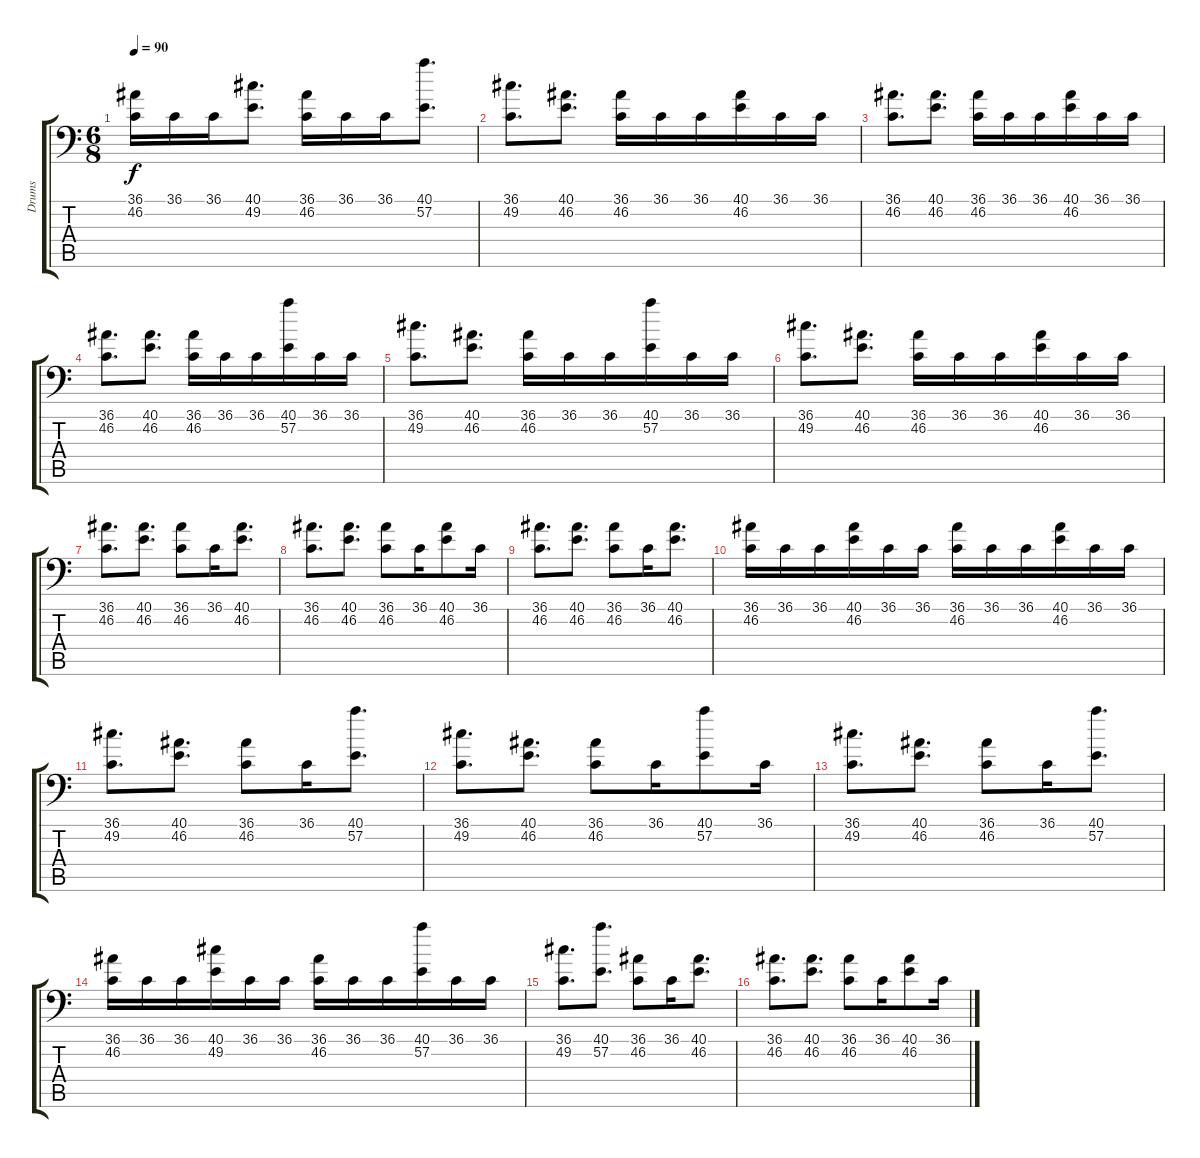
\track ("Drums" "Drums") {instrument acousticgrandpiano}
\staff {score tabs}
\tuning (C-1 C-1 C-1 C-1 C-1 C-1) {hide}
\ts (6 8)
\tempo 90
\clef f4
\ks c
(36.1 46.2).16{dy f} 36.1.16 36.1.16 (40.1 49.2).8{d} (36.1 46.2).16 36.1.16 36.1.16 (40.1 57.2).8{d} |
(36.1 49.2).8{d} (40.1 46.2).8{d} (36.1 46.2).16 36.1.16 36.1.16 (40.1 46.2).16 36.1.16 36.1.16 |
(36.1 46.2).8{d} (40.1 46.2).8{d} (36.1 46.2).16 36.1.16 36.1.16 (40.1 46.2).16 36.1.16 36.1.16 |
(36.1 46.2).8{d} (40.1 46.2).8{d} (36.1 46.2).16 36.1.16 36.1.16 (40.1 57.2).16 36.1.16 36.1.16 |
(36.1 49.2).8{d} (40.1 46.2).8{d} (36.1 46.2).16 36.1.16 36.1.16 (40.1 57.2).16 36.1.16 36.1.16 |
(36.1 49.2).8{d} (40.1 46.2).8{d} (36.1 46.2).16 36.1.16 36.1.16 (40.1 46.2).16 36.1.16 36.1.16 |
(36.1 46.2).8{d} (40.1 46.2).8{d} (36.1 46.2).8 36.1.16 (40.1 46.2).8{d} |
(36.1 46.2).8{d} (40.1 46.2).8{d} (36.1 46.2).8 36.1.16 (40.1 46.2).8 36.1.16 |
(36.1 46.2).8{d} (40.1 46.2).8{d} (36.1 46.2).8 36.1.16 (40.1 46.2).8{d} |
(36.1 46.2).16 36.1.16 36.1.16 (40.1 46.2).16 36.1.16 36.1.16 (36.1 46.2).16 36.1.16 36.1.16 (40.1 46.2).16 36.1.16 36.1.16 |
(36.1 49.2).8{d} (40.1 46.2).8{d} (36.1 46.2).8 36.1.16 (40.1 57.2).8{d} |
(36.1 49.2).8{d} (40.1 46.2).8{d} (36.1 46.2).8 36.1.16 (40.1 57.2).8 36.1.16 |
(36.1 49.2).8{d} (40.1 46.2).8{d} (36.1 46.2).8 36.1.16 (40.1 57.2).8{d} |
(36.1 46.2).16 36.1.16 36.1.16 (40.1 49.2).16 36.1.16 36.1.16 (36.1 46.2).16 36.1.16 36.1.16 (40.1 57.2).16 36.1.16 36.1.16 |
(36.1 49.2).8{d} (40.1 57.2).8{d} (36.1 46.2).8 36.1.16 (40.1 46.2).8{d} |
(36.1 46.2).8{d} (40.1 46.2).8{d} (36.1 46.2).8 36.1.16 (40.1 46.2).8 36.1.16
